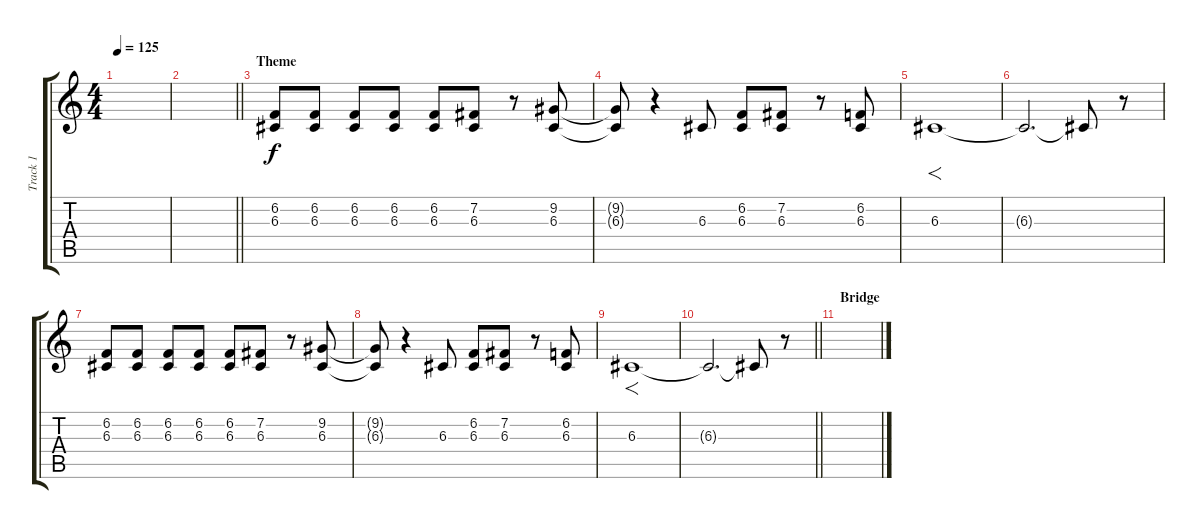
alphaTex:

\track ("Track 1" "Track 1") {instrument trumpet}
\staff {score tabs}
\tuning (E4 B3 G3 D3 A2 E2) {hide}
\ts (4 4)
\tempo 125
\clef g2
\ks c
|
\barLineRight lightlight
|
\section ("" "Theme")
(6.2 6.3).8 (6.2 6.3).8 (6.2 6.3).8 (6.2 6.3).8 (6.2 6.3).8 (7.2 6.3).8 r.8 (9.2 6.3).8 |
(9.2{t} 6.3{t}).8 r.4 6.3.8 (6.2 6.3).8 (7.2 6.3).8 r.8 (6.2 6.3).8 |
6.3.1{f} |
6.3{t}.2{d} 6.3{t}.8 r.8 |
(6.2 6.3).8 (6.2 6.3).8 (6.2 6.3).8 (6.2 6.3).8 (6.2 6.3).8 (7.2 6.3).8 r.8 (9.2 6.3).8 |
(9.2{t} 6.3{t}).8 r.4 6.3.8 (6.2 6.3).8 (7.2 6.3).8 r.8 (6.2 6.3).8 |
6.3.1{f} |
\barLineRight lightlight
6.3{t}.2{d} 6.3{t}.8 r.8 |
\section ("" "Bridge")
